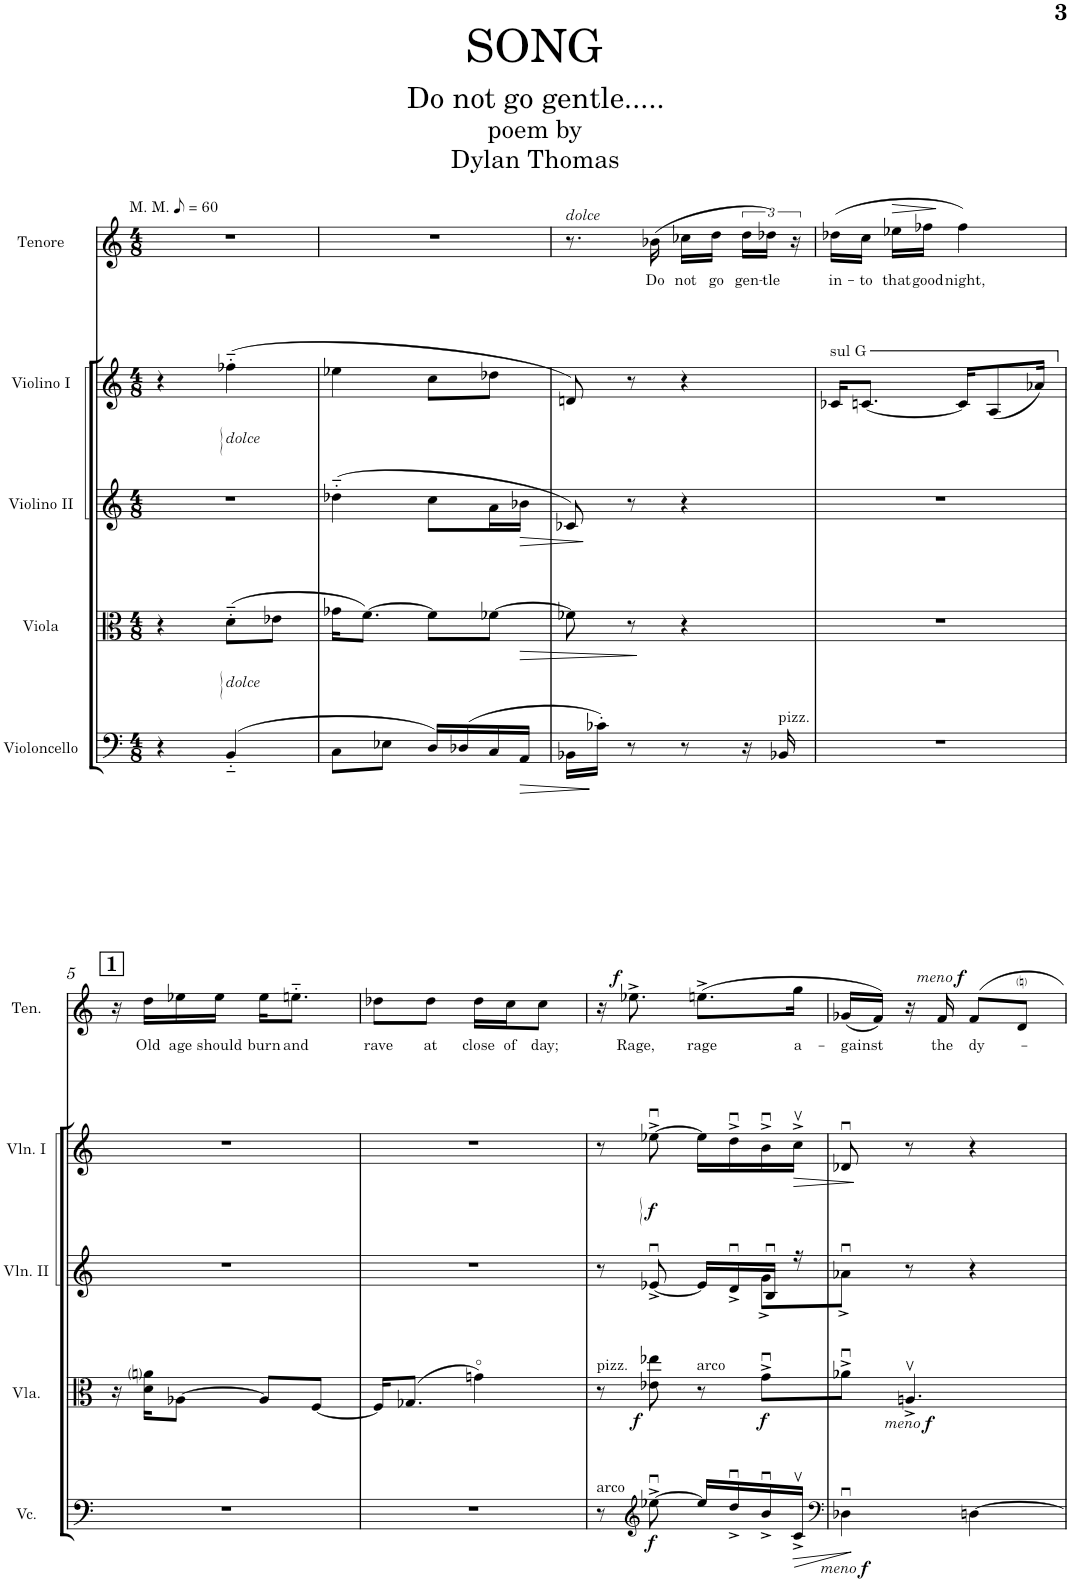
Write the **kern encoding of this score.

**kern	**dynam	**kern	**dynam	**kern	**kern	**dynam	**kern	**text	**dynam	**kern	**kern	**kern	**kern
*part9	*part9	*part8	*part8	*part7	*part6	*part6	*part5	*part5	*part5	*part4	*part3	*part2	*part1
*staff9	*staff9	*staff8	*staff8	*staff7	*staff6	*staff6	*staff5	*staff5	*staff5	*staff4	*staff3	*staff2	*staff1
*I"Violoncello	*	*I"Viola	*	*I"Violino II	*I"Violino I	*	*I"Tenore	*	*	*I"Trombone basso IV	*I"Trombone tenore III	*I"Trombone tenore II	*I"Trombone tenore I
*I'Vc.	*	*I'Vla.	*	*I'Vln. II	*I'Vln. I	*	*I'Ten.	*	*	*I'Trb. IV	*I'III	*I'II	*I'I
!!LO:PB:g=z
*clefF4	*	*clefC3	*	*clefG2	*clefG2	*	*clefG2	*	*	*clefF4	*clefF4	*clefC4	*clefC4
*	*	*	*	*	*	*	*Trd7c12	*	*	*	*	*	*
*k[]	*	*k[]	*	*k[]	*k[]	*	*k[]	*	*	*k[]	*k[]	*k[]	*k[]
*M4/8	*	*M4/8	*	*M4/8	*M4/8	*	*M4/8	*	*	*M4/8	*M4/8	*M4/8	*M4/8
*MM30	*	*MM30	*	*MM30	*MM30	*	*MM30	*	*	*MM30	*MM30	*MM30	*MM30
=1	=1	=1	=1	=1	=1	=1	=1	=1	=1	=1	=1	=1	=1
!	!	!	!	!	!	!	!	!	!	!	!	!	!LO:TX:a:t=M. M.
4r	.	4r	.	2r	4r	.	2r	.	.	2r	2r	2r	2r
!	!	!	!	!	!LO:TX:b:i:t=dolce	!	!	!	!	!	!	!	!
!	!	!LO:TX:b:i:t=dolce	!	!	!	!	!	!	!	!	!	!	!
(4BB'~/	.	(8d'~\L	.	.	(4ff-X'~\	.	.	.	.	.	.	.	.
.	.	8e-X\J	.	.	.	.	.	.	.	.	.	.	.
=2	=2	=2	=2	=2	=2	=2	=2	=2	=2	=2	=2	=2	=2
*	*	*^	*	*	*	*	*	*	*	*	*	*	*
8C\L	.	16g-X\KL	4..ryy	.	(4dd-X'~\	4ee-X\	.	2r	.	.	2r	2r	2r	2r
.	.	[8.f\J)	.	.	.	.	.	.	.	.	.	.	.	.
8E-X\J	.	.	.	.	.	.	.	.	.	.	.	.	.	.
16D/LL)	.	8f\L]	.	.	8cc\L	8cc\L	.	.	.	.	.	.	.	.
(16D-X/	.	.	.	.	.	.	.	.	.	.	.	.	.	.
16C/	.	[8f-X\J	.	.	16a\L	8dd-X\J	.	.	.	.	.	.	.	.
!	!LO:HP:b	!	!	!	!	!	!	!	!	!	!	!	!	!
16AA/JJ	>	.	16ryy	.	16b-X\JJ	.	.	.	.	.	.	.	.	.
=3	=3	=3	=3	=3	=3	=3	=3	=3	=3	=3	=3	=3	=3	=3
!	!	!	!	!	!	!	!	!LO:TX:a:i:t=dolce	!	!	!	!	!	!
*	*	*v	*v	*	*	*	*	*	*	*	*	*	*	*
16BB-X\LL	.	8f-X\]	.	8c-X/)	8dn/)	.	8.r	.	.	2r	2r	2r	2r
16c-X'\JJ)	.	.	.	.	.	.	.	.	.	.	.	.	.
8r	.	8r	.	8r	8r	.	.	.	.	.	.	.	.
!	!	!	!	!	!	!	!	!LO:LY:b	!	!	!	!	!
.	.	.	.	.	.	.	(16b-X\	Do	.	.	.	.	.
!	!	!	!	!	!	!	!	!LO:LY:b	!	!	!	!	!
8r	.	4r	.	4r	4r	.	16cc-X\LL	not	.	.	.	.	.
!	!	!	!	!	!	!	!	!LO:LY:b	!	!	!	!	!
.	.	.	.	.	.	.	16dd\JJ	go	.	.	.	.	.
!	!	!	!	!	!	!	!	!LO:LY:b	!	!	!	!	!
16r	.	.	.	.	.	.	24dd\LL	gen-	.	.	.	.	.
!	!	!	!	!	!	!	!	!LO:LY:b	!	!	!	!	!
.	.	.	.	.	.	.	24dd-X\JJ)	-tle	.	.	.	.	.
!LO:TX:a:t=pizz.	!	!	!	!	!	!	!	!	!	!	!	!	!
16BB-X/	.	.	.	.	.	.	.	.	.	.	.	.	.
.	.	.	.	.	.	.	24r	.	.	.	.	.	.
=4	=4	=4	=4	=4	=4	=4	=4	=4	=4	=4	=4	=4	=4
!	!	!	!	!	!LO:TX:a:t=sul G	!	!	!	!	!	!	!	!
!	!	!	!	!	!	!	!	!LO:LY:b	!	!	!	!	!
2r	.	2r	.	2r	16c-X/KL	.	(16dd-X\LL	in-	.	2r	2r	2r	2r
!	!	!	!	!	!	!	!	!LO:LY:b	!	!	!	!	!
.	.	.	.	.	[8.cn/J	.	16cc\JJ	-to	.	.	.	.	.
!	!	!	!	!	!	!	!	!LO:LY:b	!	!	!	!	!
.	.	.	.	.	.	.	16ee-X\LL	that	.	.	.	.	.
!	!	!	!	!	!	!	!	!LO:LY:b	!	!	!	!	!
.	.	.	.	.	.	.	16ff-X\JJ	good	.	.	.	.	.
!	!	!	!	!	!	!	!	!LO:LY:b	!	!	!	!	!
.	.	.	.	.	16c/KL]	.	4ff-\)	night,	.	.	.	.	.
.	.	.	.	.	(8A/	.	.	.	.	.	.	.	.
.	.	.	.	.	16a-X/Jk)	.	.	.	.	.	.	.	.
!!LO:LB:g=z
!!LO:REH:place=s1:a:B:fs=14:t=1
=5	=5	=5	=5	=5	=5	=5	=5	=5	=5	=5	=5	=5	=5
2r	.	16r	.	2r	2r	.	16r	.	.	2r	2r	2r	2r
!	!	!	!	!	!	!	!	!LO:LY:b	!	!	!	!	!
.	.	16d\ 16ani\KL	.	.	.	.	16dd\LL	Old	.	.	.	.	.
!	!	!	!	!	!	!	!	!LO:LY:b	!	!	!	!	!
.	.	[8A-X\J	.	.	.	.	16ee-X\	age	.	.	.	.	.
!	!	!	!	!	!	!	!	!LO:LY:b	!	!	!	!	!
.	.	.	.	.	.	.	16ee-\JJ	should	.	.	.	.	.
!	!	!	!	!	!	!	!	!LO:LY:b	!	!	!	!	!
.	.	8A-/L]	.	.	.	.	16ee-\KL	burn	.	.	.	.	.
!	!	!	!	!	!	!	!	!LO:LY:b	!	!	!	!	!
.	.	.	.	.	.	.	8.een'~\J	and	.	.	.	.	.
.	.	[8F/J	.	.	.	.	.	.	.	.	.	.	.
=6	=6	=6	=6	=6	=6	=6	=6	=6	=6	=6	=6	=6	=6
!	!	!	!	!	!	!	!	!LO:LY:b	!	!	!	!	!
2r	.	16F/KL]	.	2r	2r	.	8dd-X\L	rave	.	2r	2r	2r	2r
.	.	(8.G-X/J	.	.	.	.	.	.	.	.	.	.	.
!	!	!	!	!	!	!	!	!LO:LY:b	!	!	!	!	!
.	.	.	.	.	.	.	8dd-\J	at	.	.	.	.	.
!	!	!	!	!	!	!	!	!LO:LY:b	!	!	!	!	!
.	.	4gn\)	.	.	.	.	16dd-\LL	close	.	.	.	.	.
!	!	!	!	!	!	!	!	!LO:LY:b	!	!	!	!	!
.	.	.	.	.	.	.	16cc\J	of	.	.	.	.	.
!	!	!	!	!	!	!	!	!LO:LY:b	!	!	!	!	!
.	.	.	.	.	.	.	8cc\J	day;	.	.	.	.	.
=7	=7	=7	=7	=7	=7	=7	=7	=7	=7	=7	=7	=7	=7
*clefG2	*	*	*	*	*	*	*	*	*	*	*	*	*
*	*	*	*	*^	*	*	*	*	*	*	*	*	*
!	!	!LO:TX:a:t=pizz.	!	!	!	!	!	!	!	!	!	!	!	!
!LO:TX:a:t=arco	!	!	!	!	!	!	!	!	!	!	!	!	!	!
8r	.	8r	.	8r	4.ryy	8r	.	16r	.	.	2r	2r	2r	2r
!	!	!	!	!	!	!	!	!	!LO:LY:b	!LO:DY:a	!	!	!	!
.	.	.	.	.	.	.	.	8.ee-X^\	Rage,	f	.	.	.	.
*clefG2	*	*	*	*	*	*	*	*	*	*	*	*	*	*
!	!LO:DY:b	!	!LO:DY:b	!	!	!	!LO:DY:b	!	!	!	!	!	!	!
[8ee-Xu^\	f	8e-X\ 8ee-X\	f	[8e-Xu^/	.	[8ee-Xu^\	f	.	.	.	.	.	.	.
!	!	!LO:TX:a:t=arco	!	!	!	!	!	!	!	!	!	!	!	!
!	!	!	!	!	!	!	!	!	!LO:LY:b	!	!	!	!	!
16ee-/LL]	.	8r	.	16e-/LL]	.	16ee-\LL]	.	(8.een^\L	rage	.	.	.	.	.
16ddu^/	.	.	.	16du^/	.	16ddu^\	.	.	.	.	.	.	.	.
!	!	!	!LO:DY:b	!	!	!	!	!	!	!	!	!	!	!
16bu^/	.	8gu^\L	f	16Bu/JJ	8g^\L	16bu^\	.	.	.	.	.	.	.	.
!	!	!	!	!	!	!	!	!	!LO:LY:b	!	!	!	!	!
16cv^/JJ	.	.	.	16r	.	16ccv^\JJ	.	16gg\Jk	a-	.	.	.	.	.
=8	=8	=8	=8	=8	=8	=8	=8	=8	=8	=8	=8	=8	=8	=8
*clefF4	*	*	*	*	*	*	*	*	*	*	*	*	*	*
!	!LO:DY:b	!	!	!	!	!	!	!	!LO:LY:b	!	!	!	!	!
!	!LO:DY:n=1:b	!	!	!	!	!	!	!	!	!	!	!	!	!
4D-Xu\	other-dynamics f	8a-Xu^\J	.	8ryy	8a-Xu^\J	8d-Xu/	.	(16g-X/LL	-gainst	.	2r	2r	2r	2r
.	.	.	.	.	.	.	.	16f/JJ))	.	.	.	.	.	.
!	!	!	!LO:DY:b	!	!	!	!	!	!	!	!	!	!	!
!	!	!	!LO:DY:n=1:b	!	!	!	!	!	!	!	!	!	!	!
.	.	4.Anv^/	other-dynamics f	8r	8ryy	8r	.	16r	.	.	.	.	.	.
!	!	!	!	!	!	!	!	!	!LO:LY:b	!LO:DY:a	!	!	!	!
!	!	!	!	!	!	!	!	!	!	!LO:DY:n=1:a	!	!	!	!
.	.	.	.	.	.	.	.	16f/	the	other-dynamics f	.	.	.	.
!	!	!	!	!	!	!	!	!	!LO:LY:b	!	!	!	!	!
[4Dn\	]	.	.	4r	4ryy	4r	.	8f/L	dy-	.	.	.	.	.
.	.	.	.	.	.	.	.	8dni/J	.	.	.	.	.	.
*	*	*	*	*v	*v	*	*	*	*	*	*	*	*	*
=	=	=	=	=	=	=	=	=	=	=	=	=	=
*-	*-	*-	*-	*-	*-	*-	*-	*-	*-	*-	*-	*-	*-
